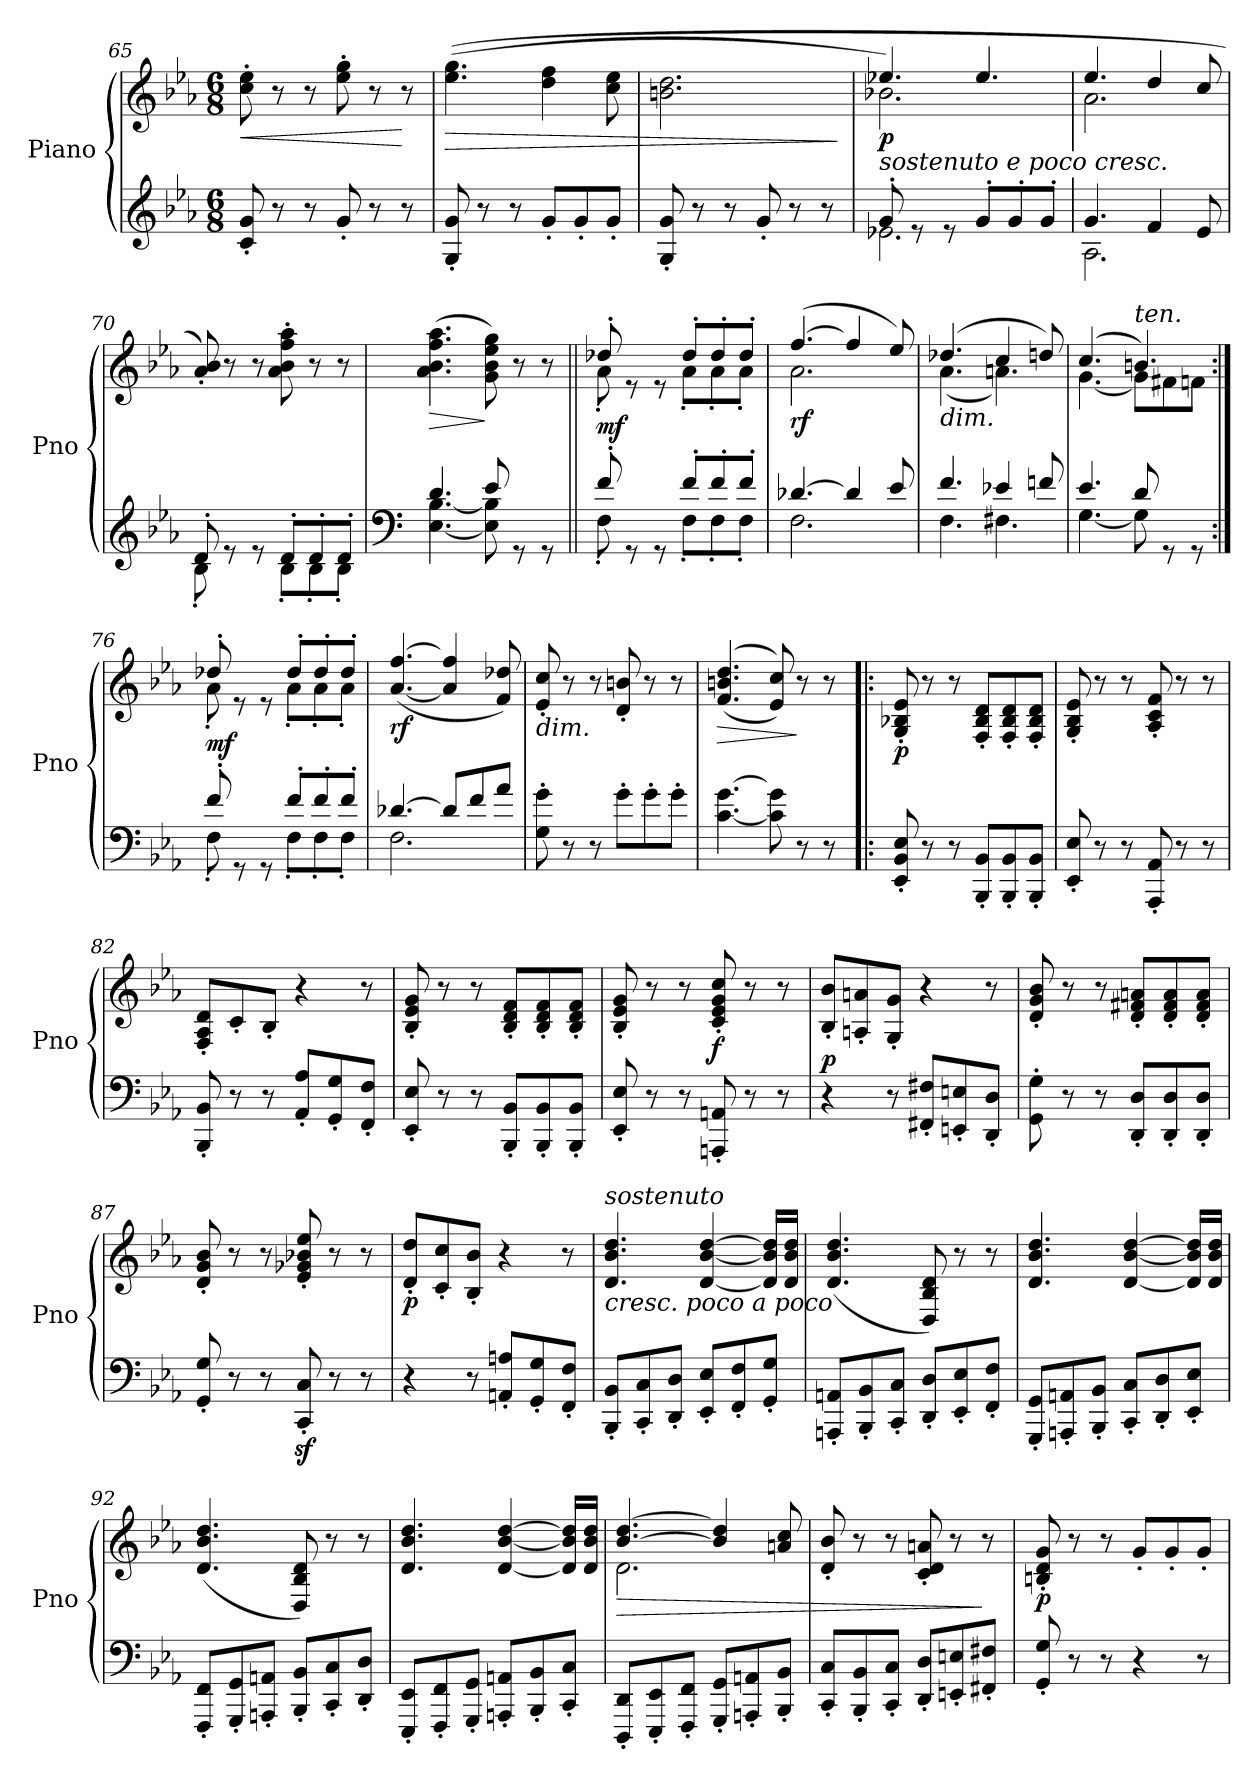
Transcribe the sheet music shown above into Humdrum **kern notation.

**kern	**kern	**dynam
*part1	*part1	*part1
*staff2	*staff1	*staff1/2
*I"Piano	*	*
*I'Pno	*	*
*clefG2	*clefG2	*
*k[b-e-a-]	*k[b-e-a-]	*
*M6/8	*M6/8	*
=65	=65	=65
!	!	!LO:HP:b
8c/' 8g/'	8cc\' 8ee-\'	<
8r	8r	.
8r	8r	.
8g'/	8ee-\' 8gg\'	.
8r	8r	.
8r	8r	[
=66	=66	=66
!	!	!LO:HP:b
8G/' 8g/'	((4.ee-\ 4.gg\	>
8r	.	.
8r	.	.
8g'/L	4dd\ 4ff\	.
8g'/	.	.
8g'/J	8cc\ 8ee-\	.
=67	=67	=67
8G/' 8g/'	2.bn\ 2.dd\	.
8r	.	.
8r	.	.
8g'/	.	.
8r	.	.
8r	.	.
.	.	]
=68	=68	=68
*^	*^	*
!	!	!LO:TX:b:i:t=sostenuto e poco cresc.	!	!
!	!	!	!	!LO:DY:b
8g'/	2.e-X\	(4.ee-X/)	2.b-X\)	p
8re	.	.	.	.
8re	.	.	.	.
8g'/L	.	4.ee-/	.	.
8g'/	.	.	.	.
8g'/J	.	.	.	.
=69	=69	=69	=69	=69
4.g/	2.A-\	4.ee-/	2.a-\	.
4f/	.	4dd/	.	.
8e-/	.	8cc/	.	.
*	*	*v	*v	*
!!LO:PB:g=z
=70	=70	=70	=70
8d'/	8B-'\	8a-/' 8b-/')	.
8re	4ryy	8r	.
8re	.	8r	.
8d'/L	8B-'\L	8a-\' 8b-\' 8ff\' 8aa-\'	.
8d'/	8B-'\	8r	.
8d'/J	8B-'\J	8r	.
=71	=71	=71	=71
*clefF4	*	*	*
!	!	!	!LO:HP:b
4.d/	[4.E-\ [4.B-\	(4.a-\ 4.b-\ 4.ff\ 4.aa-\	>
8e-/	8E-\] 8B-\]	8g\ 8b-\ 8ee-\ 8gg\)	]
8rGG	4ryy	8r	.
8rGG	.	8r	.
=72||	=72||	=72||	=72||
*	*	*^	*
!	!	!	!	!LO:DY:b
8f'/	8F'\	8dd-X'/	8a-'\	mf
8rGG	4ryy	8re	4ryy	.
8rGG	.	8re	.	.
8f'/L	8F'\L	8dd-'/L	8a-'\L	.
8f'/	8F'\	8dd-'/	8a-'\	.
8f'/J	8F'\J	8dd-'/J	8a-'\J	.
=73	=73	=73	=73	=73
!	!	!	!	!LO:DY:b
[4.d-X/	2.F\	([4.ff/	2.a-\	rf
4d-/]	.	4ff/]	.	.
8e-/	.	8ee-/)	.	.
=74	=74	=74	=74	=74
!	!	!LO:TX:b:i:t=dim.	!	!
4.f/	4.F\	(4.dd-X/	(4.a-\	.
4e-X/	4.F#X\	4cc/	4.an\)	.
8fn/	.	8ddn/)	.	.
=75	=75	=75	=75	=75
4.e-/	[4.G\	(4.cc/	[4.g\	.
!	!	!LO:TX:a:i:t=ten.	!	!
8d/	8G\]	4.bn/)	8g\L]	.
8rGG	4ryy	.	8f#X\	.
8rGG	.	.	8fn\J	.
!!LO:LB:g=z	!!
=76:|!	=76:|!	=76:|!	=76:|!	=76:|!
!	!	!	!	!LO:DY:b
8f'/	8F'\	8dd-X'/	8a-'\	mf
8rGG	4ryy	8re	4ryy	.
8rGG	.	8re	.	.
8f'/L	8F'\L	8dd-'/L	8a-'\L	.
8f'/	8F'\	8dd-'/	8a-'\	.
8f'/J	8F'\J	8dd-'/J	8a-'\J	.
=77	=77	=77	=77	=77
!	!	!	!	!LO:DY:b
*	*	*v	*v	*
[4.d-X/	2.F\	(>[4.a-/ [4.ff/	rf
8d-/L]	.	4a-/] 4ff/]	.
8f/	.	.	.
8a-/J	.	8f/ 8dd-X/)	.
*v	*v	*	*
=78	=78	=78
!	!LO:TX:b:i:t=dim.	!
8G\' 8g\'	8e-/' 8cc/'	.
8r	8r	.
8r	8r	.
8g'\L	8d/' 8bn/'	.
8g'\	8r	.
8g'\J	8r	.
=79	=79	=79
!	!	!LO:HP:b
[4.c\ [4.g\	(>(4.f/ 4.bn/ 4.dd/	>
8c\] 8g\]	8e-/ 8cc/))	.
8r	8r	]
8r	8r	.
=80!|:	=80!|:	=80!|:
!	!	!LO:DY:b
8EE-/' 8BB-/' 8E-/'	8G/' 8B-X/' 8e-/'	p
8r	8r	.
8r	8r	.
8BBB-/' 8BB-/'L	8F/' 8B-/' 8d/'L	.
8BBB-/' 8BB-/'	8F/' 8B-/' 8d/'	.
8BBB-/' 8BB-/'J	8F/' 8B-/' 8d/'J	.
=81	=81	=81
8EE-/' 8E-/'	8G/' 8B-/' 8e-/'	.
8r	8r	.
8r	8r	.
8AAA-/' 8AA-/'	8A-/' 8c/' 8f/'	.
8r	8r	.
8r	8r	.
!!LO:LB:g=z
=82	=82	=82
8BBB-/' 8BB-/'	8F/' 8A-/' 8d/'L	.
8r	8c'/	.
8r	8B-'/J	.
8AA-/' 8A-/'L	4r	.
8GG/' 8G/'	.	.
8FF/' 8F/'J	8r	.
=83	=83	=83
8EE-/' 8E-/'	8B-/' 8e-/' 8g/'	.
8r	8r	.
8r	8r	.
8BBB-/' 8BB-/'L	8B-/' 8d/' 8f/'L	.
8BBB-/' 8BB-/'	8B-/' 8d/' 8f/'	.
8BBB-/' 8BB-/'J	8B-/' 8d/' 8f/'J	.
=84	=84	=84
8EE-/' 8E-/'	8B-/' 8e-/' 8g/'	.
8r	8r	.
8r	8r	.
!	!	!LO:DY:b
8AAAn/' 8AAn/'	8c/' 8e-/' 8g/' 8cc/'	f
8r	8r	.
8r	8r	.
=85	=85	=85
!	!	!LO:DY:a=2
4r	8B-/' 8b-/'L	p
.	8An/' 8an/'	.
8r	8G/' 8g/'J	.
8FF#X/' 8F#X/'L	4r	.
8EEn/' 8En/'	.	.
8DD/' 8D/'J	8r	.
=86	=86	=86
8GG\' 8G\'	8d/' 8g/' 8b-/'	.
8r	8r	.
8r	8r	.
8DD/' 8D/'L	8d/' 8f#X/' 8an/'L	.
8DD/' 8D/'	8d/' 8f#/' 8a/'	.
8DD/' 8D/'J	8d/' 8f#/' 8a/'J	.
=87	=87	=87
8GG/' 8G/'	8d/' 8g/' 8b-/'	.
8r	8r	.
8r	8r	.
8CC/z>' 8C/z>'	8e-/' 8g-X/' 8b-X/' 8ee-/'	.
8r	8r	.
8r	8r	.
!!LO:LB:g=z
=88	=88	=88
!	!	!LO:DY:b
4r	8d/' 8dd/'L	p
.	8c/' 8cc/'	.
8r	8B-/' 8b-/'J	.
8AAn/' 8An/'L	4r	.
8GG/' 8G/'	.	.
8FF/' 8F/'J	8r	.
=89	=89	=89
!	!LO:TX:b:i:t=cresc. poco a poco	!
!	!LO:TX:a:i:t=sostenuto	!
8BBB-/' 8BB-/'L	4.d/ 4.b-/ 4.dd/	.
8CC/' 8C/'	.	.
8DD/' 8D/'J	.	.
8EE-/' 8E-/'L	[4d/ [4b-/ [4dd/	.
8FF/' 8F/'	.	.
8GG/' 8G/'J	16d/] 16b-/] 16dd/]LL	.
.	16d/ 16b-/ 16dd/JJ	.
=90	=90	=90
8AAAn/' 8AAn/'L	(>4.d/ 4.b-/ 4.dd/	.
8BBB-/' 8BB-/'	.	.
8CC/' 8C/'J	.	.
8DD/' 8D/'L	8D/ 8B-/ 8d/)	.
8EE-/' 8E-/'	8r	.
8FF/' 8F/'J	8r	.
=91	=91	=91
8GGG/' 8GG/'L	4.d/ 4.b-/ 4.dd/	.
8AAAn/' 8AAn/'	.	.
8BBB-/' 8BB-/'J	.	.
8CC/' 8C/'L	[4d/ [4b-/ [4dd/	.
8DD/' 8D/'	.	.
8EE-/' 8E-/'J	16d/] 16b-/] 16dd/]LL	.
.	16d/ 16b-/ 16dd/JJ	.
=92	=92	=92
8FFF/' 8FF/'L	(>4.d/ 4.b-/ 4.dd/	.
8GGG/' 8GG/'	.	.
8AAAn/' 8AAn/'J	.	.
8BBB-/' 8BB-/'L	8D/ 8B-/ 8d/)	.
8CC/' 8C/'	8r	.
8DD/' 8D/'J	8r	.
=93	=93	=93
8EEE-/' 8EE-/'L	4.d/ 4.b-/ 4.dd/	.
8FFF/' 8FF/'	.	.
8GGG/' 8GG/'J	.	.
8AAAn/' 8AAn/'L	[4d/ [4b-/ [4dd/	.
8BBB-/' 8BB-/'	.	.
8CC/' 8C/'J	16d/] 16b-/] 16dd/]LL	.
.	16d/ 16b-/ 16dd/JJ	.
!!LO:LB:g=z
=94	=94	=94
!	!	!LO:HP:b
*	*^	*
8DDD/' 8DD/'L	[4.b-/ [4.dd/	2.d\	>
8EEE-/' 8EE-/'	.	.	.
8FFF/' 8FF/'J	.	.	.
8GGG/' 8GG/'L	4b-/] 4dd/]	.	.
8AAAn/' 8AAn/'	.	.	.
8BBB-/' 8BB-/'J	8an/ 8cc/	.	.
*	*v	*v	*
=95	=95	=95
8CC/' 8C/'L	8d/' 8b-/'	.
8BBB-/' 8BB-/'	8r	.
8CC/' 8C/'J	8r	.
8DD/' 8D/'L	8c/' 8d/' 8an/'	.
8EEn/' 8En/'	8r	.
8FF#X/' 8F#X/'J	8r	]
=96	=96	=96
!	!	!LO:DY:b
8GG/' 8G/'	8Bn/' 8d/' 8g/'	p
8r	8r	.
8r	8r	.
4r	8g'/L	.
.	8g'/	.
8r	8g'/J	.
=	=	=
*-	*-	*-
